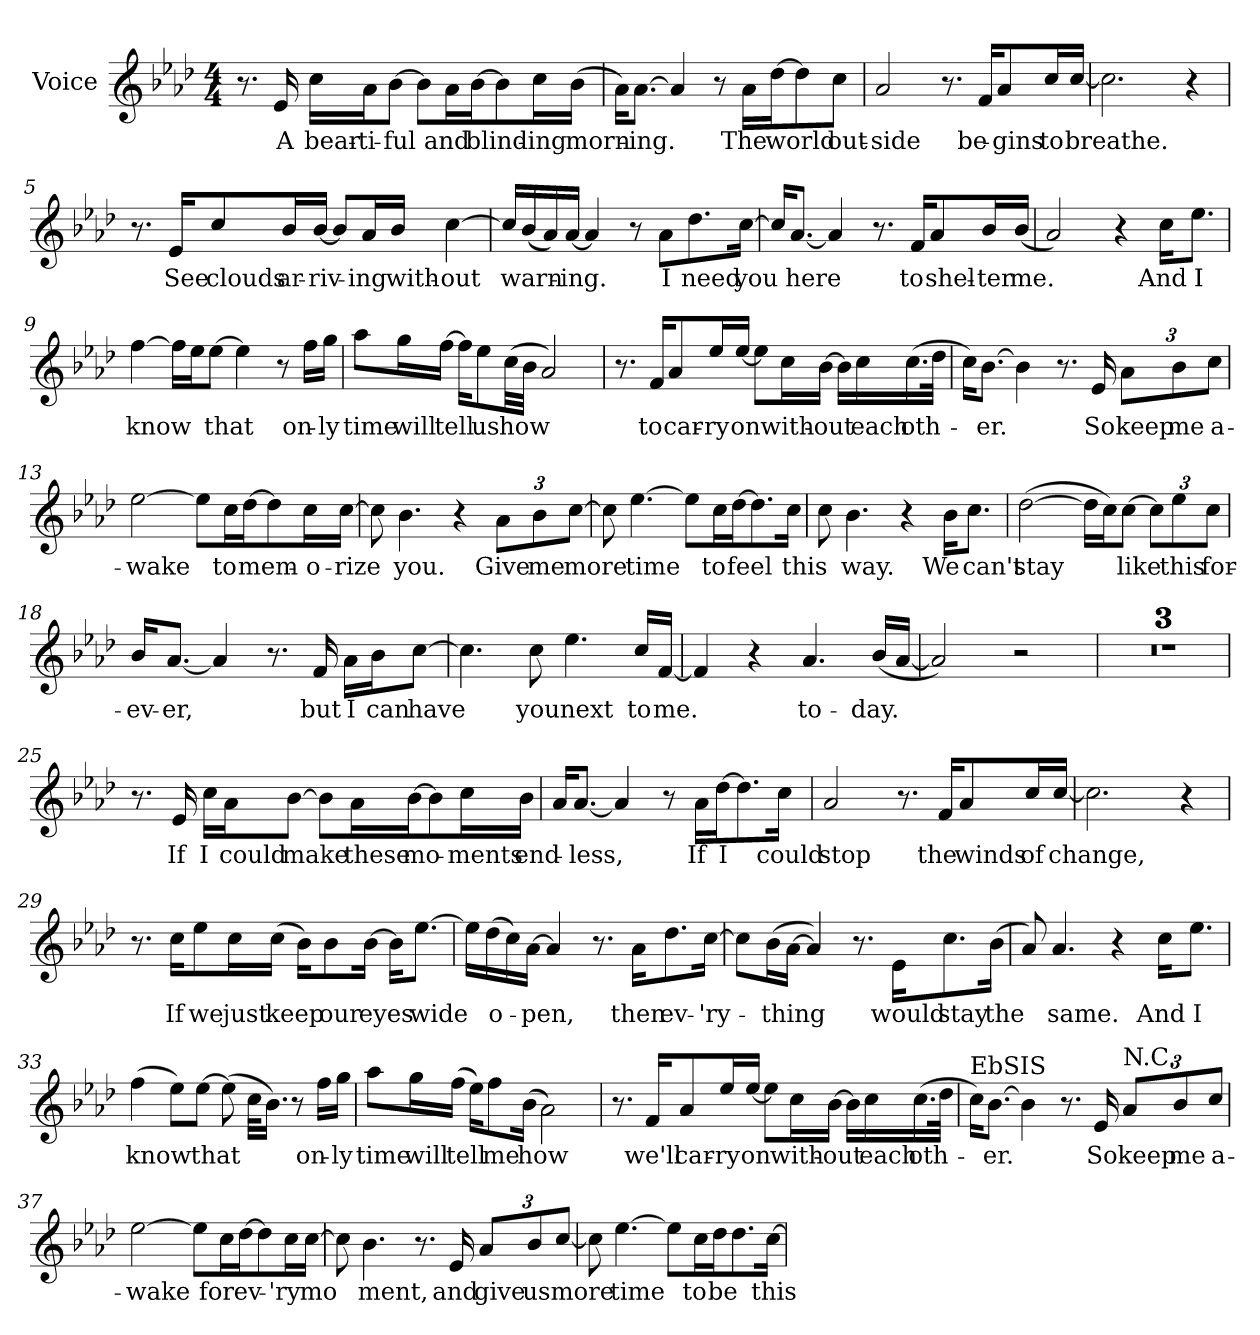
**kern	**text
*part1	*part1
*staff1	*staff1
*I"Voice	*
*I'Vo.	*
*clefG2	*
*k[b-e-a-d-]	*
*A-:	*
*M4/4	*
=1	=1
8.r	.
16e-/	A
16cc\LL	bear-
16a-\J	ti-
[8b-\J	ful
8b-\L]	.
16a-\L	and
[16b-\J	blind-
8b-\]	.
16cc\L	ing
(16b-\JJ	morn-
=2	=2
16a-\KL)	.
[8.a-\J	ing.
4a-/]	.
8r	.
16a-\LL	The
[16dd-\J	world
8dd-\]	.
8cc\J	out-
!!LO:LB:g=z
=3	=3
2a-/	side
8.r	.
16f/KL	be-
8a-/	gins
16cc/L	to
[16cc/JJ	breathe.
=4	=4
2.cc\]	.
4r	.
=5	=5
8.r	.
16e-/KL	See
8cc/	clouds
16b-/L	ar-
[16b-/JJ	riv-
8b-/L]	.
16a-/L	ing
16b-/JJ	with-
[4cc\	out
!!LO:LB:g=z
=6	=6
16cc/LL]	.
(16b-/	-warn-
16a-/)	.
[16a-/JJ	-ing.
4a-/]	.
8r	.
8a-\L	I
8.dd-\	need
[16cc\Jk	you
=7	=7
16cc/KL]	.
[8.a-/J	here
4a-/]	.
8.r	.
16f/KL	to
8a-/	shel-
16b-/L	ter
(16b-/JJ	me.
=8	=8
2a-/)	.
4r	.
16cc\KL	And
8.ee-\J	I
!!LO:LB:g=z
=9	=9
[4ff\	know
16ff\LL]	.
16ee-\J	.
[8ee-\J	that
4ee-\]	.
8r	.
16ff\LL	on-
16gg\JJ	ly
=10	=10
8aa-\L	time
16gg\L	will
[16ff\JJ	tell
16ff\KL]	.
8ee-\	us
(32cc\LL	how
32b-\JJJ	.
2a-/)	.
!!LO:LB:g=z
=11	=11
8.r	.
16f/KL	to
8a-/	car-
16ee-/L	ry
[16ee-/JJ	on
8ee-\L]	.
16cc\L	with-
[16b-\JJ	out
16b-\LL]	.
16cc\	each
(16.cc\	-oth-
32dd-\JJk	.
=12	=12
16cc\KL)	.
[8.b-\J	er.
4b-\]	.
8.r	.
16e-/	So
*Xbrackettup	*
12a-\L	keep
12b-\	me
12cc\J	a-
!!LO:LB:g=z
=13	=13
[2ee-\	wake
8ee-\L]	.
16cc\L	to
[16dd-\J	-mem-
8dd-\]	.
16cc\L	o-
[16cc\JJ	rize
=14	=14
8cc\]	.
4.b-\	you.
4r	.
12a-\L	Give
12b-\	me
[12cc\J	more
=15	=15
8cc\]	.
[4.ee-\	time
8ee-\L]	.
16cc\L	to
[16dd-\J	feel
8.dd-\]	.
16cc\Jk	this
!!LO:LB:g=z
=16	=16
8cc\	.
4.b-\	way.
4r	.
16b-\KL	We
8.cc\J	can't
=17	=17
([2dd-\	stay
16dd-\LL]	.
16cc\J)	.
[8cc\J	like
12cc\L]	.
12ee-\	this
12cc\J	for-
=18	=18
16b-/KL	ev-
[8.a-/J	er,
4a-/]	.
8.r	.
16f/	but
16a-\LL	I
16b-\J	can
[8cc\J	have
!!LO:LB:g=z
=19	=19
4.cc\]	.
8cc\	you
4.ee-\	next
16cc/LL	to
[16f/JJ	me.
=20	=20
4f/]	.
4r	.
4.a-/	to-
(16b-/LL	day.
[16a-/JJ	.
=21	=21
2a-/])	.
2r	.
=22	=22
1r	.
=23	=23
1r	.
=24	=24
1r	.
!!LO:PB:g=z
=25	=25
8.r	.
16e-/	If
16cc\LL	I
16a-\J	could
[8b-\J	make
8b-\L]	.
16a-\L	these
[16b-\J	mo-
8b-\]	.
16cc\L	ments
16b-\JJ	end-
=26	=26
16a-/KL	.
[8.a-/J	less,
4a-/]	.
8r	.
16a-\LL	If
[16dd-\J	I
8.dd-\]	.
16cc\Jk	could
!!LO:LB:g=z
=27	=27
2a-/	stop
8.r	.
16f/KL	the
8a-/	winds
16cc/L	of
[16cc/JJ	change,
=28	=28
2.cc\]	.
4r	.
=29	=29
8.r	.
16cc\KL	If
8ee-\	we
16cc\L	just
(16cc\JJ	keep
16b-\KL)	.
8b-\	our
[16b-\Jk	eyes
16b-\KL]	.
[8.ee-\J	wide
!!LO:LB:g=z
=30	=30
16ee-\LL]	.
(16dd-\	o-
16cc\)	.
[16a-\JJ	pen,
4a-/]	.
8.r	.
16a-\KL	then
8.dd-\	ev-
[16cc\Jk	'ry-
=31	=31
8cc\L]	.
(16b-\L	thing
[16a-\JJ	.
4a-/])	.
8.r	.
16e-\KL	would
8.cc\	stay
(16b-\Jk	the
=32	=32
8a-/)	.
4.a-/	same.
4r	.
16cc\KL	And
8.ee-\J	I
!!LO:LB:g=z
=33	=33
(4ff\	know
8ee-\L)	.
[8ee-\J	that
(8ee-\]	.
32cc\KLL	.
16.b-\JJ)	.
8r	.
16ff\LL	on-
16gg\JJ	ly
=34	=34
8aa-\L	time
16gg\L	will
(16ff\JJ	tell
16ee-\KL)	.
8ff\	me
(16b-\Jk	how
2a-\)	.
!!LO:LB:g=z
=35	=35
8.r	.
16f/KL	we'll
8a-/	car-
16ee-/L	ry
[16ee-/JJ	on
8ee-\L]	.
16cc\L	with-
[16b-\JJ	out
16b-\LL]	.
16cc\	each
(16.cc\	oth-
32dd-\JJk	.
=36	=36
!LO:TX:a:t=EbSIS	!
16cc\KL)	.
[8.b-\J	er.
4b-\]	.
8.r	.
16e-/	So
!LO:TX:a:t=N.C.	!
12a-/L	keep
12b-/	me
12cc/J	a-
!!LO:LB:g=z
=37	=37
[2ee-\	wake
8ee-\L]	.
16cc\L	for
[16dd-\J	-ev-
8dd-\]	.
16cc\L	'ry
[16cc\JJ	-mo
=38	=38
8cc\]	.
4.b-\	ment,
8.r	.
16e-/	and
12a-/L	give
12b-/	us
[12cc/J	more
=39	=39
8cc\]	.
[4.ee-\	time
8ee-\L]	.
16cc\L	to
16dd-\J	be
8.dd-\	.
[16cc\Jk	this
=	=
*-	*-
